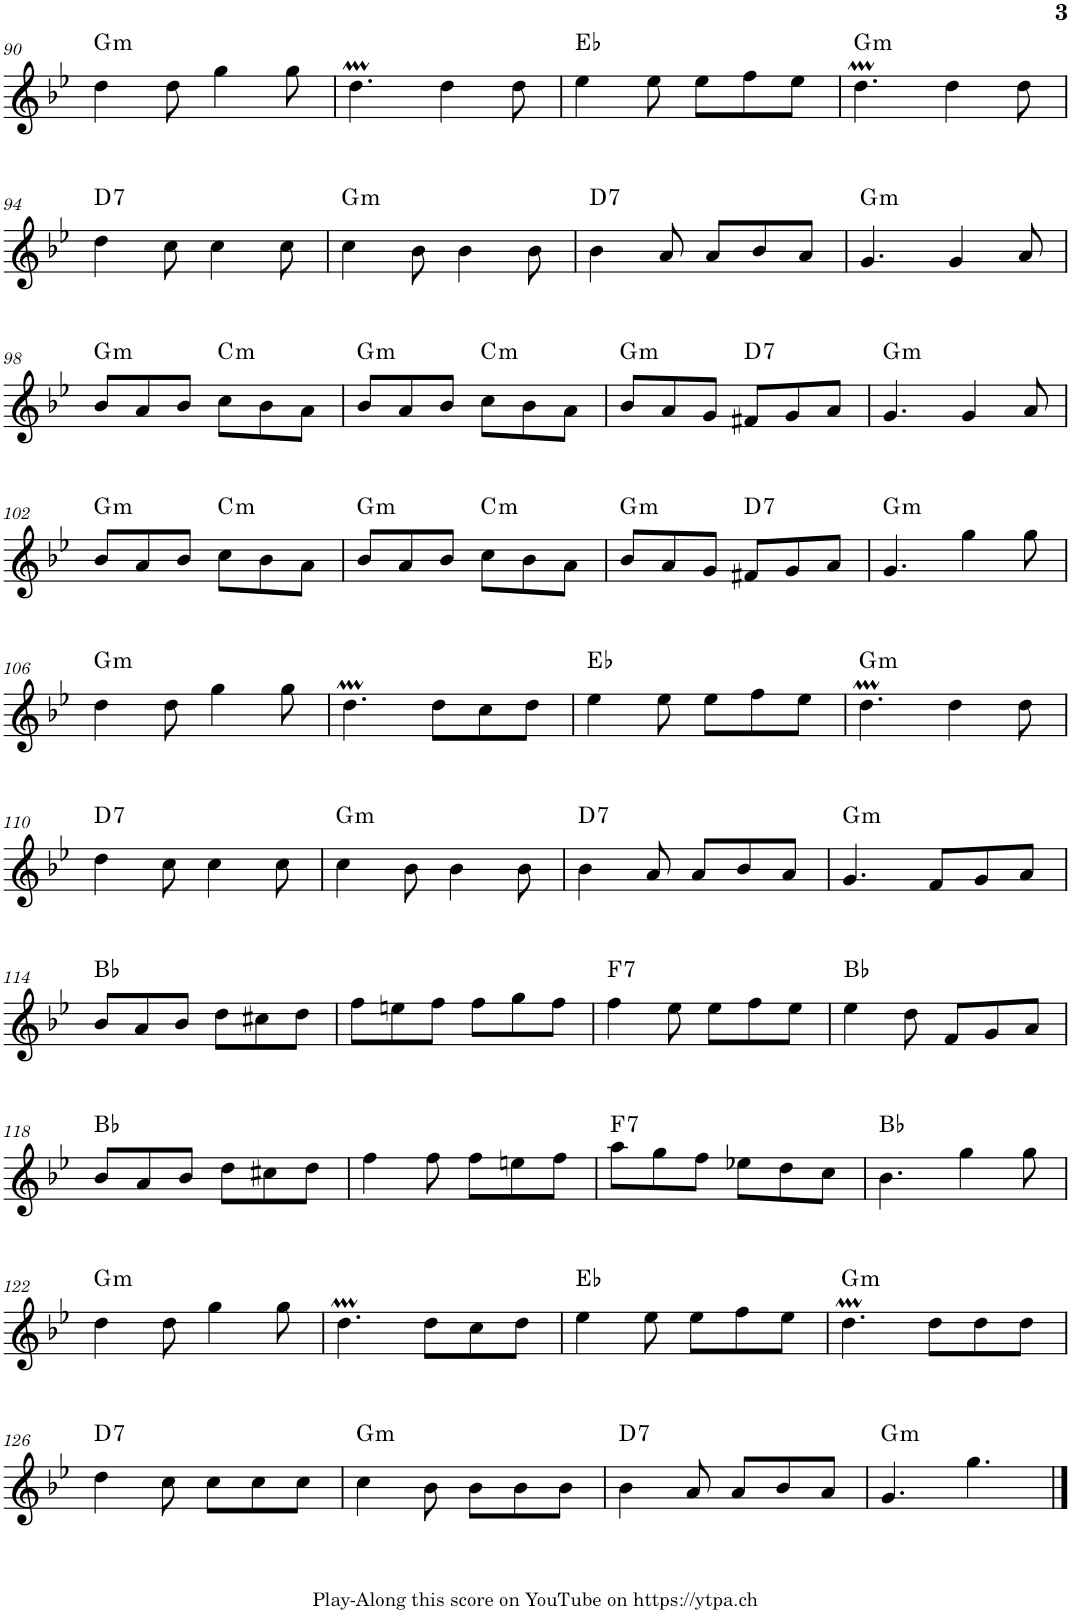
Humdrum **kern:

**kern	**harte
*part1	*part1
*staff1	*
*I"Piano	*
*I'Pno.	*
!!LO:PB:g=z
*clefG2	*
*k[b-e-]	*
*M6/8	*
=90	=90
!	!LO:H:kt=m
4dd\	G:min
8dd\	.
4gg\	.
8gg\	.
=91	=91
4.ddm\	.
4dd\	.
8dd\	.
=92	=92
4ee-\	Eb:maj
8ee-\	.
8ee-\L	.
8ff\	.
8ee-\J	.
=93	=93
!	!LO:H:kt=m
4.ddm\	G:min
4dd\	.
8dd\	.
!!LO:LB:g=z
=94	=94
!	!LO:H:kt=7
4dd\	D:7
8cc\	.
4cc\	.
8cc\	.
=95	=95
!	!LO:H:kt=m
4cc\	G:min
8b-\	.
4b-\	.
8b-\	.
=96	=96
!	!LO:H:kt=7
4b-\	D:7
8a/	.
8a/L	.
8b-/	.
8a/J	.
=97	=97
!	!LO:H:kt=m
4.g/	G:min
4g/	.
8a/	.
!!LO:LB:g=z
=98	=98
!	!LO:H:kt=m
8b-/L	G:min
8a/	.
8b-/J	.
!	!LO:H:kt=m
8cc\L	C:min
8b-\	.
8a\J	.
=99	=99
!	!LO:H:kt=m
8b-/L	G:min
8a/	.
8b-/J	.
!	!LO:H:kt=m
8cc\L	C:min
8b-\	.
8a\J	.
=100	=100
!	!LO:H:kt=m
8b-/L	G:min
8a/	.
8g/J	.
!	!LO:H:kt=7
8f#X/L	D:7
8g/	.
8a/J	.
=101	=101
!	!LO:H:kt=m
4.g/	G:min
4g/	.
8a/	.
!!LO:LB:g=z
=102	=102
!	!LO:H:kt=m
8b-/L	G:min
8a/	.
8b-/J	.
!	!LO:H:kt=m
8cc\L	C:min
8b-\	.
8a\J	.
=103	=103
!	!LO:H:kt=m
8b-/L	G:min
8a/	.
8b-/J	.
!	!LO:H:kt=m
8cc\L	C:min
8b-\	.
8a\J	.
=104	=104
!	!LO:H:kt=m
8b-/L	G:min
8a/	.
8g/J	.
!	!LO:H:kt=7
8f#X/L	D:7
8g/	.
8a/J	.
=105	=105
!	!LO:H:kt=m
4.g/	G:min
4gg\	.
8gg\	.
!!LO:LB:g=z
=106	=106
!	!LO:H:kt=m
4dd\	G:min
8dd\	.
4gg\	.
8gg\	.
=107	=107
4.ddm\	.
8dd\L	.
8cc\	.
8dd\J	.
=108	=108
4ee-\	Eb:maj
8ee-\	.
8ee-\L	.
8ff\	.
8ee-\J	.
=109	=109
!	!LO:H:kt=m
4.ddm\	G:min
4dd\	.
8dd\	.
!!LO:LB:g=z
=110	=110
!	!LO:H:kt=7
4dd\	D:7
8cc\	.
4cc\	.
8cc\	.
=111	=111
!	!LO:H:kt=m
4cc\	G:min
8b-\	.
4b-\	.
8b-\	.
=112	=112
!	!LO:H:kt=7
4b-\	D:7
8a/	.
8a/L	.
8b-/	.
8a/J	.
=113	=113
!	!LO:H:kt=m
4.g/	G:min
8f/L	.
8g/	.
8a/J	.
!!LO:LB:g=z
=114	=114
8b-/L	Bb:maj
8a/	.
8b-/J	.
8dd\L	.
8cc#X\	.
8dd\J	.
=115	=115
8ff\L	.
8een\	.
8ff\J	.
8ff\L	.
8gg\	.
8ff\J	.
=116	=116
!	!LO:H:kt=7
4ff\	F:7
8ee-\	.
8ee-\L	.
8ff\	.
8ee-\J	.
=117	=117
4ee-\	Bb:maj
8dd\	.
8f/L	.
8g/	.
8a/J	.
!!LO:LB:g=z
=118	=118
8b-/L	Bb:maj
8a/	.
8b-/J	.
8dd\L	.
8cc#X\	.
8dd\J	.
=119	=119
4ff\	.
8ff\	.
8ff\L	.
8een\	.
8ff\J	.
=120	=120
!	!LO:H:kt=7
8aa\L	F:7
8gg\	.
8ff\J	.
8ee-X\L	.
8dd\	.
8cc\J	.
=121	=121
4.b-\	Bb:maj
4gg\	.
8gg\	.
!!LO:LB:g=z
=122	=122
!	!LO:H:kt=m
4dd\	G:min
8dd\	.
4gg\	.
8gg\	.
=123	=123
4.ddm\	.
8dd\L	.
8cc\	.
8dd\J	.
=124	=124
4ee-\	Eb:maj
8ee-\	.
8ee-\L	.
8ff\	.
8ee-\J	.
=125	=125
!	!LO:H:kt=m
4.ddm\	G:min
8dd\L	.
8dd\	.
8dd\J	.
!!LO:LB:g=z
=126	=126
!	!LO:H:kt=7
4dd\	D:7
8cc\	.
8cc\L	.
8cc\	.
8cc\J	.
=127	=127
!	!LO:H:kt=m
4cc\	G:min
8b-\	.
8b-\L	.
8b-\	.
8b-\J	.
=128	=128
!	!LO:H:kt=7
4b-\	D:7
8a/	.
8a/L	.
8b-/	.
8a/J	.
=129	=129
!	!LO:H:kt=m
4.g/	G:min
4.gg\	.
==	==
*-	*-
